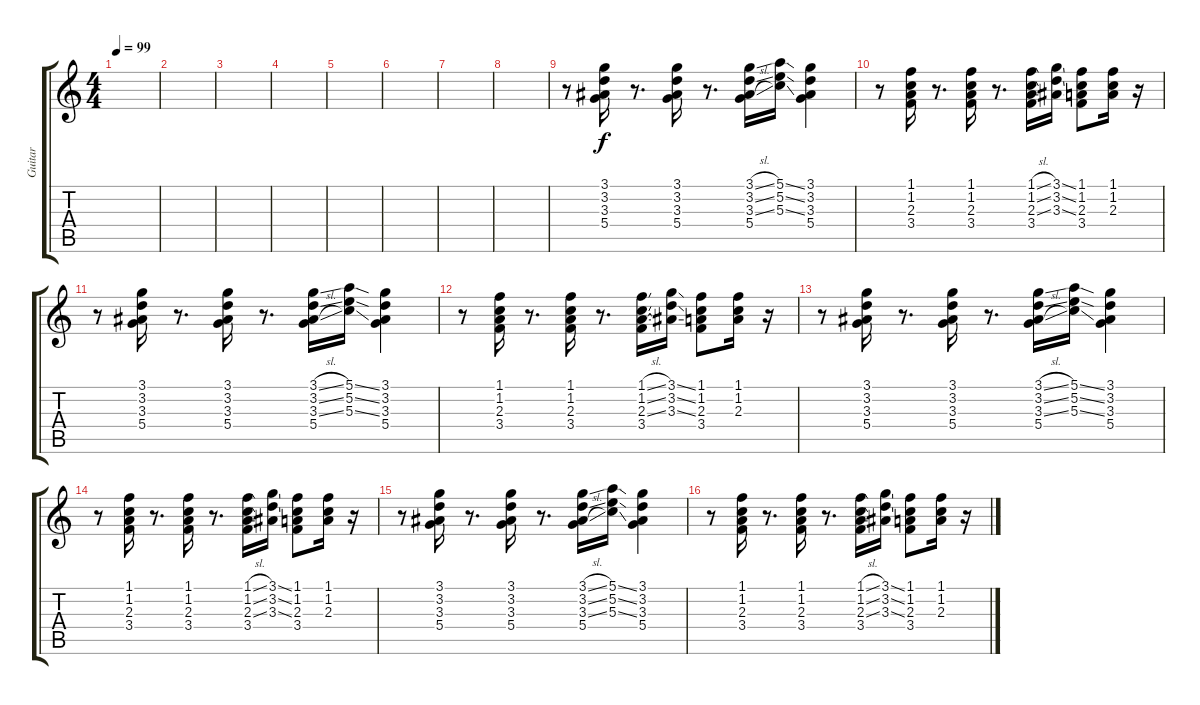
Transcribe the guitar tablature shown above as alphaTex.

\track ("Guitar" "Guitar") {instrument acousticguitarsteel}
\staff {score tabs}
\tuning (E4 B3 G3 D3 A2 E2) {hide}
\ts (4 4)
\tempo 99
\clef g2
\ks c
|
|
|
|
|
|
|
|
r.8 (3.1 3.2 3.3 5.4).16 r.8{d} (3.1 3.2 3.3 5.4).16 r.8{d} (3.1{sl} 3.2{sl} 3.3{sl} 5.4).16 (5.1{ss} 5.2{ss} 5.3{ss}).16 (3.1 3.2 3.3 5.4).4 |
r.8 (1.1 1.2 2.3 3.4).16 r.8{d} (1.1 1.2 2.3 3.4).16 r.8{d} (1.1{sl} 1.2{sl} 2.3{sl} 3.4).16 (3.1{ss} 3.2{ss} 3.3{ss}).16 (1.1 1.2 2.3 3.4).8 (1.1 1.2 2.3).16 r.16 |
r.8 (3.1 3.2 3.3 5.4).16 r.8{d} (3.1 3.2 3.3 5.4).16 r.8{d} (3.1{sl} 3.2{sl} 3.3{sl} 5.4).16 (5.1{ss} 5.2{ss} 5.3{ss}).16 (3.1 3.2 3.3 5.4).4 |
r.8 (1.1 1.2 2.3 3.4).16 r.8{d} (1.1 1.2 2.3 3.4).16 r.8{d} (1.1{sl} 1.2{sl} 2.3{sl} 3.4).16 (3.1{ss} 3.2{ss} 3.3{ss}).16 (1.1 1.2 2.3 3.4).8 (1.1 1.2 2.3).16 r.16 |
r.8 (3.1 3.2 3.3 5.4).16 r.8{d} (3.1 3.2 3.3 5.4).16 r.8{d} (3.1{sl} 3.2{sl} 3.3{sl} 5.4).16 (5.1{ss} 5.2{ss} 5.3{ss}).16 (3.1 3.2 3.3 5.4).4 |
r.8 (1.1 1.2 2.3 3.4).16 r.8{d} (1.1 1.2 2.3 3.4).16 r.8{d} (1.1{sl} 1.2{sl} 2.3{sl} 3.4).16 (3.1{ss} 3.2{ss} 3.3{ss}).16 (1.1 1.2 2.3 3.4).8 (1.1 1.2 2.3).16 r.16 |
r.8 (3.1 3.2 3.3 5.4).16 r.8{d} (3.1 3.2 3.3 5.4).16 r.8{d} (3.1{sl} 3.2{sl} 3.3{sl} 5.4).16 (5.1{ss} 5.2{ss} 5.3{ss}).16 (3.1 3.2 3.3 5.4).4 |
r.8 (1.1 1.2 2.3 3.4).16 r.8{d} (1.1 1.2 2.3 3.4).16 r.8{d} (1.1{sl} 1.2{sl} 2.3{sl} 3.4).16 (3.1{ss} 3.2{ss} 3.3{ss}).16 (1.1 1.2 2.3 3.4).8 (1.1 1.2 2.3).16 r.16
